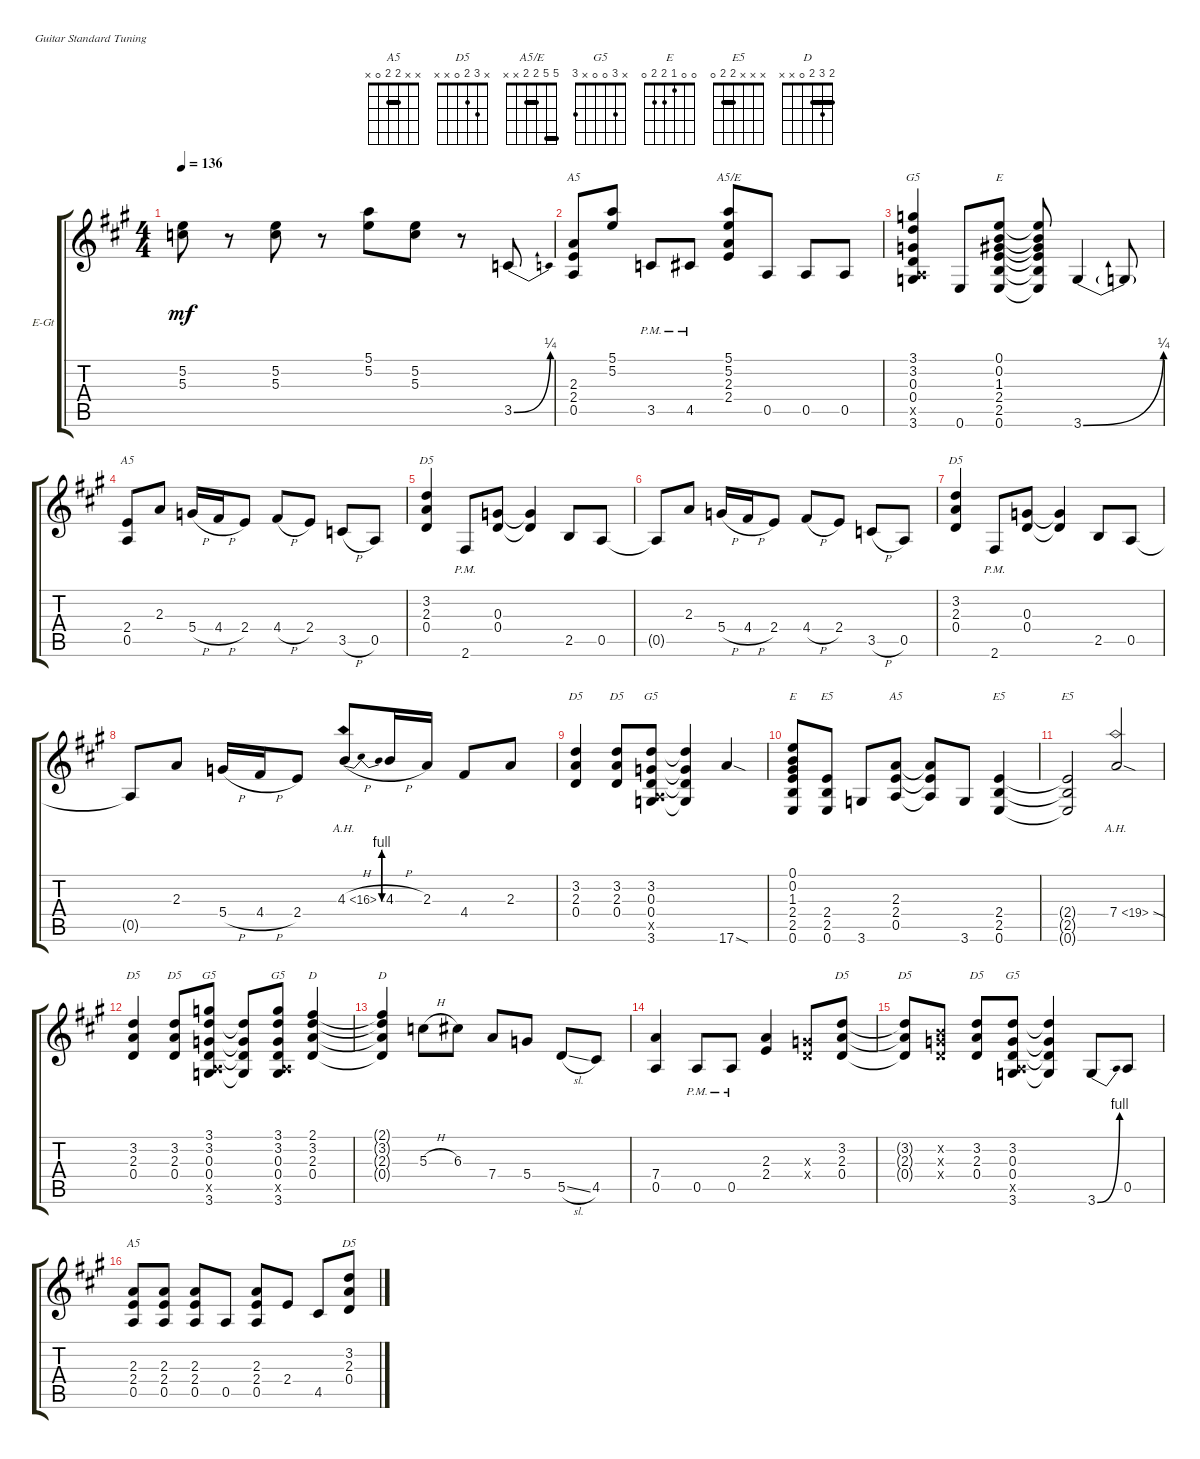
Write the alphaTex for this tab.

\defaultSystemsLayout 4
\bracketExtendMode groupsimilarinstruments
\firstSystemTrackNameOrientation horizontal
\otherSystemsTrackNameOrientation horizontal
\track ("RR Rhythym Guitar" "E-Gt") {instrument distortionguitar}
\staff {score tabs}
\tuning (E4 B3 G3 D3 A2 E2)
\chord ("A5" x x x 2 0 x)
\chord ("D5" x 3 2 0 x x)
\chord ("A5" x x 2 2 0 x) {barre 2}
\chord ("A5/E" 5 5 2 2 x x) {barre (2 5)}
\chord ("G5" 3 3 0 0 x 3) {barre 3}
\chord ("E" 0 0 1 2 2 0)
\chord ("G5" x 3 0 0 x 3)
\chord ("E5" x x x 2 2 0) {barre 2}
\chord ("D" 2 3 2 0 x x) {barre 2}
\ts (4 4)
\tempo 136
\clef g2
\ks a
(5.2 5.3).8{dy mf} r.8 (5.2 5.3).8 r.8 (5.1 5.2).8 (5.2 5.3).8 r.8 3.5{be (bend 0 0 19.2 1)}.8 |
(0.5 2.4 2.3).8{ch "A5"} (5.1 5.2).8 3.5{pm}.8 4.5{pm}.8 (2.4 2.3 5.2 5.1).8{ch "A5/E"} 0.5.8 0.5.8 0.5.8 |
(3.6 0.4 0.3 3.2 3.1 0.5{x}).4{ch "G5"} 0.6.8 (0.6 2.5 2.4 1.3 0.2 0.1).8{ch "E"} (0.6{t} 2.5{t} 2.4{t} 1.3{t} 0.2{t} 0.1{t}).8 3.6{be (bend 0 0 19.2 1)}.4 3.6{t}.8 |
(0.5 2.4).8{ch "A5"} 2.3.8 5.4{h}.16 4.4{h}.16 2.4.8 4.4{h}.8 2.4.8 3.5{h}.8 0.5.8 |
(0.4 2.3 3.2).4{ch "D5"} 2.6{pm}.8 (0.4 0.3).8 (0.4{t} 0.3{t}).4 2.5.8 0.5.8 |
0.5{t}.8 2.3.8 5.4{h}.16 4.4{h}.16 2.4.8 4.4{h}.8 2.4.8 3.5{h}.8 0.5.8 |
(0.4 2.3 3.2).4{ch "D5"} 2.6{pm}.8 (0.4 0.3).8 (0.4{t} 0.3{t}).4 2.5.8 0.5.8 |
0.5{t}.8 2.3.8 5.4{h}.16 4.4{h}.16 2.4.8 4.3{be (bendrelease 0 0 10.2 4 20.4 4 30 0) ah 12 h}.8 4.3{h}.16 2.3.16 4.4.8 2.3.8 |
(3.2 2.3 0.4).4{ch "D5"} (3.2 2.3 0.4).8{ch "D5"} (3.6 0.4 0.3 3.2 0.5{x}).8{ch "G5"} (3.6{t} 0.4{t} 0.3{t} 3.2{t}).4 17.6{sod}.4 |
(0.6 2.5 2.4 1.3 0.2 0.1).8{ch "E"} (0.6 2.5 2.4).8{ch "E5"} 3.6.8 (0.5 2.4 2.3).8{ch "A5"} (0.5{t} 2.4{t} 2.3{t}).8 3.6.8 (0.6 2.5 2.4).4{ch "E5"} |
(0.6{t} 2.5{t} 2.4{t}).2{ch "E5"} 7.4{ah 12 sod}.2 |
(3.2 2.3 0.4).4{ch "D5"} (3.2 2.3 0.4).8{ch "D5"} (3.6 0.4 0.3 3.2 3.1 0.5{x}).8{ch "G5"} (3.6{t} 0.4{t} 0.3{t} 3.2{t}).8 (3.6 0.4 0.3 3.2 3.1 0.5{x}).8{ch "G5"} (2.1 3.2 2.3 0.4).4{ch "D"} |
(2.1{t} 3.2{t} 2.3{t} 0.4{t}).4{ch "D"} 5.3{h}.8 6.3.8 7.4.8 5.4.8 5.5{sl}.8 4.5.8 |
(0.5 7.4).4 0.5{pm}.8 0.5{pm}.8 (2.4 2.3).4 (0.4{x} 0.3{x}).8 (0.4 2.3 3.2).8{ch "D5"} |
(0.4{t} 2.3{t} 3.2{t}).8{ch "D5"} (0.2{x} 0.3{x} 0.4{x}).8 (3.2 2.3 0.4).8{ch "D5"} (3.6 0.4 0.3 3.2 0.5{x}).8{ch "G5"} (3.6{t} 0.4{t} 0.3{t} 3.2{t}).4 3.6{be (bend 0 0 15 4)}.8 0.5.8 |
(0.5 2.4 2.3).8{ch "A5"} (0.5 2.4 2.3).8 (0.5 2.4 2.3).8 0.5.8 (0.5 2.4 2.3).8 2.4.8 4.5.8 (3.2 2.3 0.4).8{ch "D5"}
